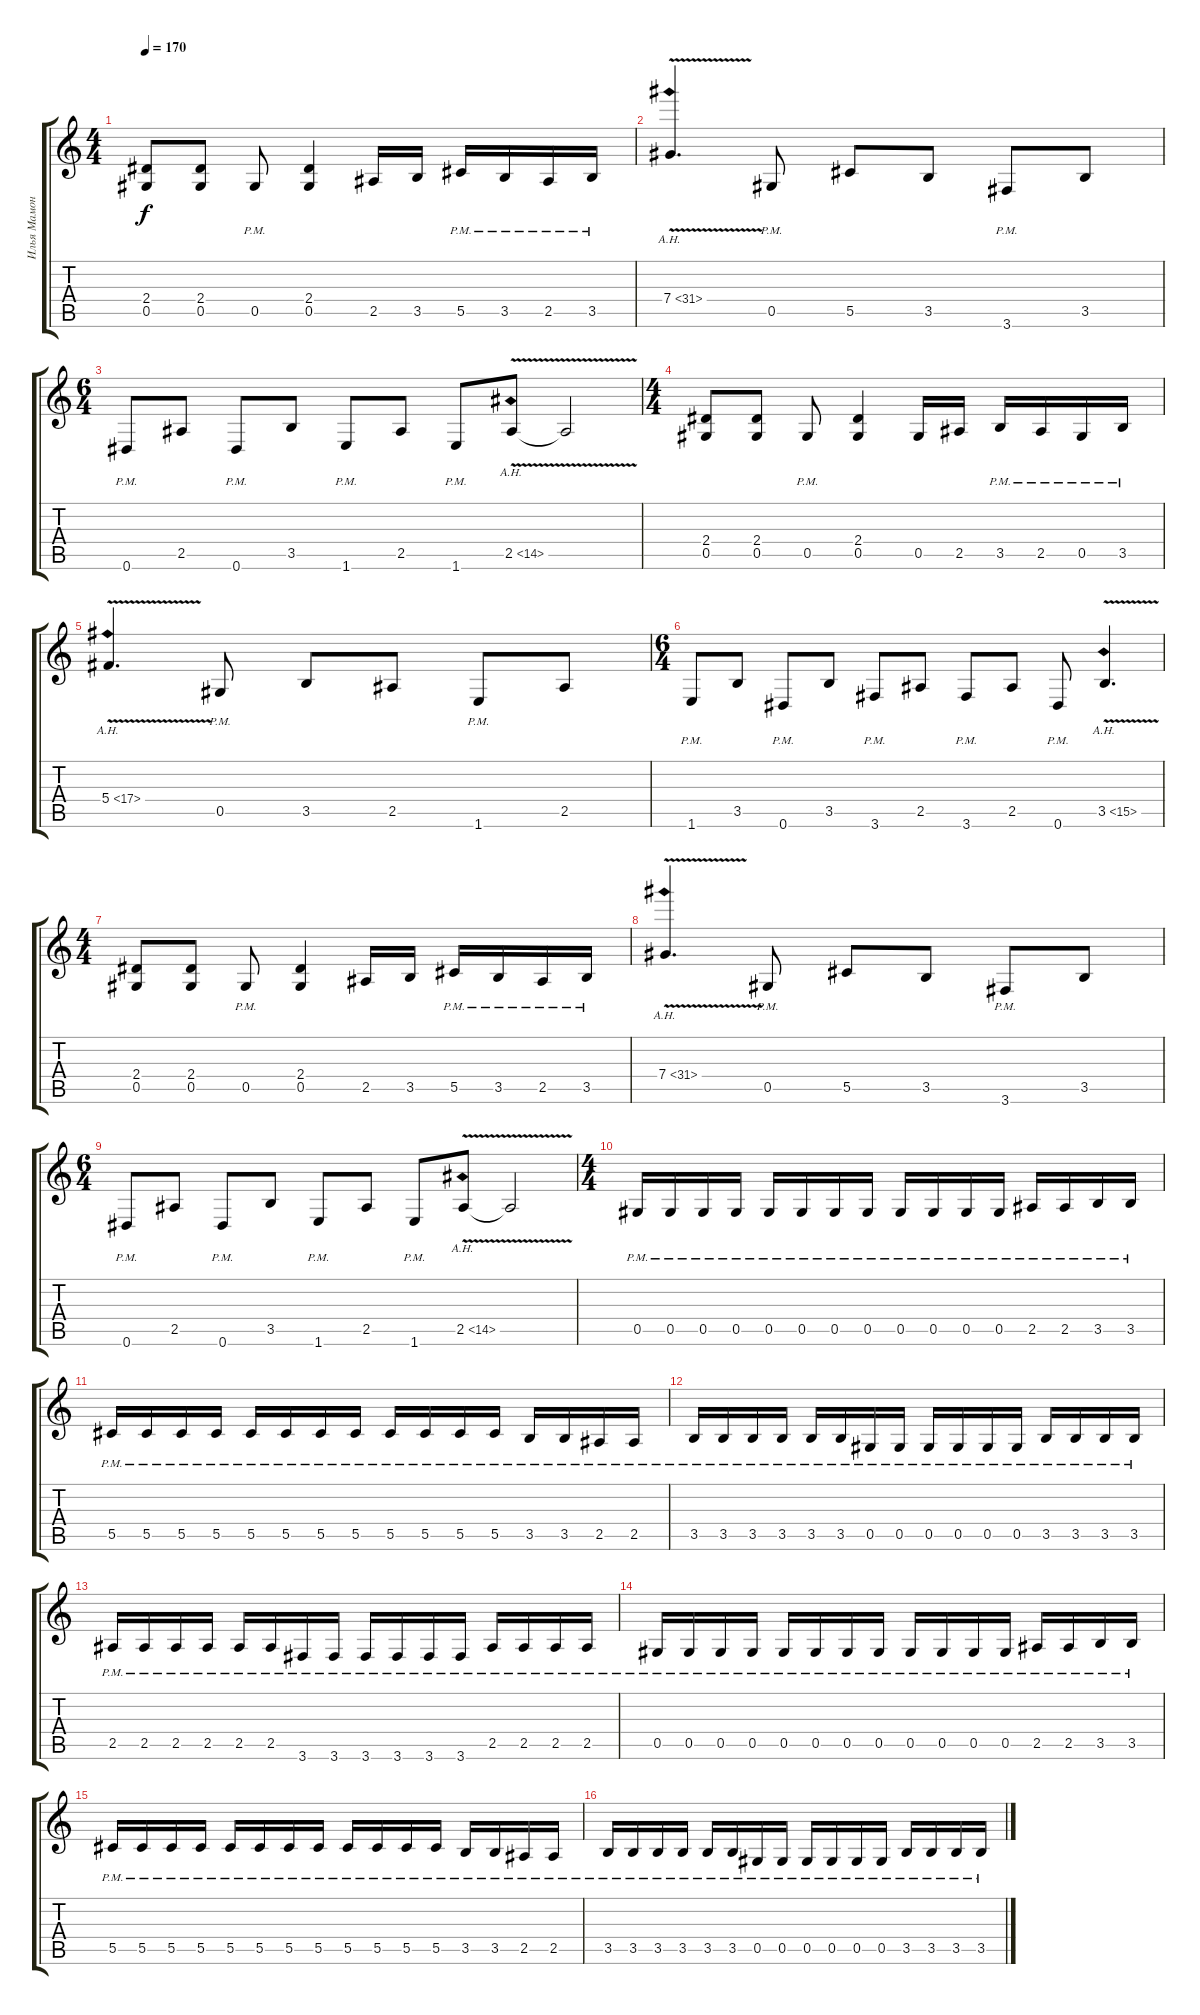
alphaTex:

\track ("Илья Мамонтов" "Илья Мамон") {instrument distortionguitar}
\staff {score tabs}
\tuning (Eb4 Bb3 Gb3 Db3 Ab2 Eb2) {hide}
\ts (4 4)
\tempo 170
\clef g2
\ks c
(2.4 0.5).8{dy f} (2.4 0.5).8 0.5{pm}.8 (2.4 0.5).4 2.5.16 3.5.16 5.5{pm}.16 3.5{pm}.16 2.5{pm}.16 3.5{pm}.16 |
7.4{ah 24 v}.4{d} 0.5{pm}.8 5.5.8 3.5.8 3.6{pm}.8 3.5.8 |
\ts (6 4)
0.6{pm}.8 2.5.8 0.6{pm}.8 3.5.8 1.6{pm}.8 2.5.8 1.6{pm}.8 2.5{ah 12 v}.8 2.5{t}.2 |
\ts (4 4)
(2.4 0.5).8 (2.4 0.5).8 0.5{pm}.8 (2.4 0.5).4 0.5.16 2.5.16 3.5{pm}.16 2.5{pm}.16 0.5{pm}.16 3.5{pm}.16 |
5.4{ah 12 v}.4{d} 0.5{pm}.8 3.5.8 2.5.8 1.6{pm}.8 2.5.8 |
\ts (6 4)
1.6{pm}.8 3.5.8 0.6{pm}.8 3.5.8 3.6{pm}.8 2.5.8 3.6{pm}.8 2.5.8 0.6{pm}.8 3.5{ah 12 v}.4{d} |
\ts (4 4)
(2.4 0.5).8 (2.4 0.5).8 0.5{pm}.8 (2.4 0.5).4 2.5.16 3.5.16 5.5{pm}.16 3.5{pm}.16 2.5{pm}.16 3.5{pm}.16 |
7.4{ah 24 v}.4{d} 0.5{pm}.8 5.5.8 3.5.8 3.6{pm}.8 3.5.8 |
\ts (6 4)
0.6{pm}.8 2.5.8 0.6{pm}.8 3.5.8 1.6{pm}.8 2.5.8 1.6{pm}.8 2.5{ah 12 v}.8 2.5{t}.2 |
\ts (4 4)
0.5{pm}.16 0.5{pm}.16 0.5{pm}.16 0.5{pm}.16 0.5{pm}.16 0.5{pm}.16 0.5{pm}.16 0.5{pm}.16 0.5{pm}.16 0.5{pm}.16 0.5{pm}.16 0.5{pm}.16 2.5{pm}.16 2.5{pm}.16 3.5{pm}.16 3.5{pm}.16 |
5.5{pm}.16 5.5{pm}.16 5.5{pm}.16 5.5{pm}.16 5.5{pm}.16 5.5{pm}.16 5.5{pm}.16 5.5{pm}.16 5.5{pm}.16 5.5{pm}.16 5.5{pm}.16 5.5{pm}.16 3.5{pm}.16 3.5{pm}.16 2.5{pm}.16 2.5{pm}.16 |
3.5{pm}.16 3.5{pm}.16 3.5{pm}.16 3.5{pm}.16 3.5{pm}.16 3.5{pm}.16 0.5{pm}.16 0.5{pm}.16 0.5{pm}.16 0.5{pm}.16 0.5{pm}.16 0.5{pm}.16 3.5{pm}.16 3.5{pm}.16 3.5{pm}.16 3.5{pm}.16 |
2.5{pm}.16 2.5{pm}.16 2.5{pm}.16 2.5{pm}.16 2.5{pm}.16 2.5{pm}.16 3.6{pm}.16 3.6{pm}.16 3.6{pm}.16 3.6{pm}.16 3.6{pm}.16 3.6{pm}.16 2.5{pm}.16 2.5{pm}.16 2.5{pm}.16 2.5{pm}.16 |
0.5{pm}.16 0.5{pm}.16 0.5{pm}.16 0.5{pm}.16 0.5{pm}.16 0.5{pm}.16 0.5{pm}.16 0.5{pm}.16 0.5{pm}.16 0.5{pm}.16 0.5{pm}.16 0.5{pm}.16 2.5{pm}.16 2.5{pm}.16 3.5{pm}.16 3.5{pm}.16 |
5.5{pm}.16 5.5{pm}.16 5.5{pm}.16 5.5{pm}.16 5.5{pm}.16 5.5{pm}.16 5.5{pm}.16 5.5{pm}.16 5.5{pm}.16 5.5{pm}.16 5.5{pm}.16 5.5{pm}.16 3.5{pm}.16 3.5{pm}.16 2.5{pm}.16 2.5{pm}.16 |
3.5{pm}.16 3.5{pm}.16 3.5{pm}.16 3.5{pm}.16 3.5{pm}.16 3.5{pm}.16 0.5{pm}.16 0.5{pm}.16 0.5{pm}.16 0.5{pm}.16 0.5{pm}.16 0.5{pm}.16 3.5{pm}.16 3.5{pm}.16 3.5{pm}.16 3.5{pm}.16
